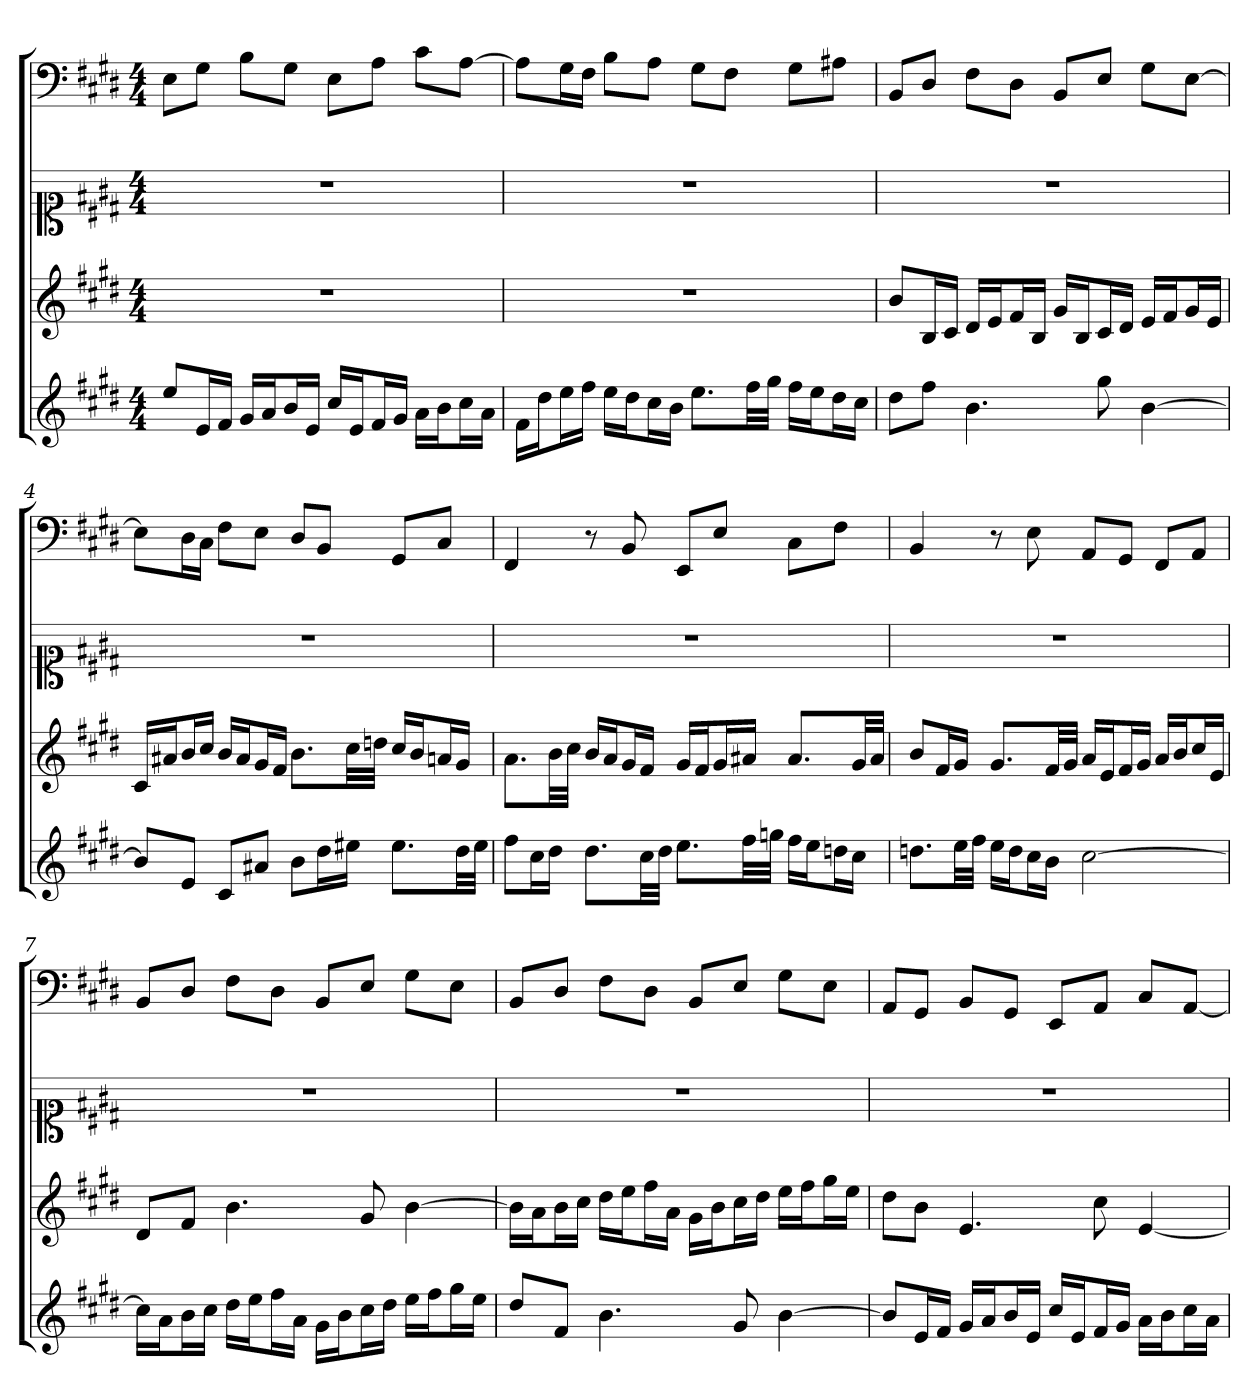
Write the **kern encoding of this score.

**kern	**kern	**kern	**kern
*part4	*part3	*part2	*part1
*staff4	*staff3	*staff2	*staff1
*	*	*clefC1	*clefF4
*k[f#c#g#d#]	*k[f#c#g#d#]	*k[f#c#g#d#]	*k[f#c#g#d#]
*E:	*E:	*E:	*E:
*M4/4	*M4/4	*M4/4	*M4/4
=1	=1	=1	=1
8eeL	1r	1r	8E\L
16eL	.	.	8G#\J
16f#JJ	.	.	.
16g#LL	.	.	8B\L
16aJ	.	.	.
16bL	.	.	8G#\J
16eJJ	.	.	.
16cc#LL	.	.	8E\L
16eJ	.	.	.
16f#L	.	.	8A\J
16g#JJ	.	.	.
16aLL	.	.	8c#\L
16bJ	.	.	.
16cc#L	.	.	[8A\J
16aJJ	.	.	.
=2	=2	=2	=2
16f#LL	1r	1r	8A\L]
16dd#J	.	.	.
16eeL	.	.	16G#\L
16ff#JJ	.	.	16F#\JJ
16eeLL	.	.	8B\L
16dd#J	.	.	.
16cc#L	.	.	8A\J
16bJJ	.	.	.
8.eeL	.	.	8G#\L
.	.	.	8F#\J
32ff#LL	.	.	.
32gg#JJJ	.	.	.
16ff#LL	.	.	8G#\L
16eeJ	.	.	.
16dd#L	.	.	8A#X\J
16cc#JJ	.	.	.
=3	=3	=3	=3
8dd#L	8bL	1r	8BB/L
8ff#J	16BL	.	8D#/J
.	16c#JJ	.	.
4.b	16d#LL	.	8F#\L
.	16eJ	.	.
.	16f#L	.	8D#\J
.	16BJJ	.	.
.	16g#LL	.	8BB/L
.	16BJ	.	.
8gg#	16c#L	.	8E/J
.	16d#JJ	.	.
[4b	16eLL	.	8G#\L
.	16f#J	.	.
.	16g#L	.	[8E\J
.	16eJJ	.	.
=4	=4	=4	=4
8bL]	16c#LL	1r	8E\L]
.	16a#XJ	.	.
8eJ	16bL	.	16D#\L
.	16cc#JJ	.	16C#\JJ
8c#L	16bLL	.	8F#\L
.	16a#J	.	.
8a#XJ	16g#L	.	8E\J
.	16f#JJ	.	.
8bL	8.bL	.	8D#/L
16dd#L	.	.	8BB/J
16ee#XJJ	32cc#LL	.	.
.	32ddnJJJ	.	.
8.ee#L	16cc#LL	.	8GG#/L
.	16bJ	.	.
.	16anL	.	8C#/J
32dd#LL	16g#JJ	.	.
32ee#JJJ	.	.	.
=5	=5	=5	=5
8ff#L	8.aL	1r	4FF#
16cc#L	.	.	.
16dd#JJ	32bLL	.	.
.	32cc#JJJ	.	.
8.dd#L	16bLL	.	8r
.	16aJ	.	.
.	16g#L	.	8BB
32cc#LL	16f#JJ	.	.
32dd#JJJ	.	.	.
8.eeL	16g#LL	.	8EE/L
.	16f#J	.	.
.	16g#L	.	8E/J
32ff#LL	16a#XJJ	.	.
32ggnJJJ	.	.	.
16ff#LL	8.a#L	.	8C#\L
16eeJ	.	.	.
16ddnL	.	.	8F#\J
16cc#JJ	32g#LL	.	.
.	32a#JJJ	.	.
=6	=6	=6	=6
8.ddnL	8bL	1r	4BB
.	16f#L	.	.
32eeLL	16g#JJ	.	.
32ff#JJJ	.	.	.
16eeLL	8.g#L	.	8r
16ddJ	.	.	.
16cc#L	.	.	8E
16bJJ	32f#LL	.	.
.	32g#JJJ	.	.
[2cc#	16aLL	.	8AA/L
.	16eJ	.	.
.	16f#L	.	8GG#/J
.	16g#JJ	.	.
.	16aLL	.	8FF#/L
.	16bJ	.	.
.	16cc#L	.	8AA/J
.	16eJJ	.	.
=7	=7	=7	=7
16cc#LL]	8d#L	1r	8BB/L
16aJ	.	.	.
16bL	8f#J	.	8D#/J
16cc#JJ	.	.	.
16dd#LL	4.b	.	8F#\L
16eeJ	.	.	.
16ff#L	.	.	8D#\J
16aJJ	.	.	.
16g#LL	.	.	8BB/L
16bJ	.	.	.
16cc#L	8g#	.	8E/J
16dd#JJ	.	.	.
16eeLL	[4b	.	8G#\L
16ff#J	.	.	.
16gg#L	.	.	8E\J
16eeJJ	.	.	.
=8	=8	=8	=8
8dd#L	16bLL]	1r	8BB/L
.	16aJ	.	.
8f#J	16bL	.	8D#/J
.	16cc#JJ	.	.
4.b	16dd#LL	.	8F#\L
.	16eeJ	.	.
.	16ff#L	.	8D#\J
.	16aJJ	.	.
.	16g#LL	.	8BB/L
.	16bJ	.	.
8g#	16cc#L	.	8E/J
.	16dd#JJ	.	.
[4b	16eeLL	.	8G#\L
.	16ff#J	.	.
.	16gg#L	.	8E\J
.	16eeJJ	.	.
=9	=9	=9	=9
8bL]	8dd#L	1r	8AA/L
16eL	8bJ	.	8GG#/J
16f#JJ	.	.	.
16g#LL	4.e	.	8BB/L
16aJ	.	.	.
16bL	.	.	8GG#/J
16eJJ	.	.	.
16cc#LL	.	.	8EE/L
16eJ	.	.	.
16f#L	8cc#	.	8AA/J
16g#JJ	.	.	.
16aLL	[4e	.	8C#/L
16bJ	.	.	.
16cc#L	.	.	[8AA/J
16aJJ	.	.	.
=	=	=	=
*-	*-	*-	*-
